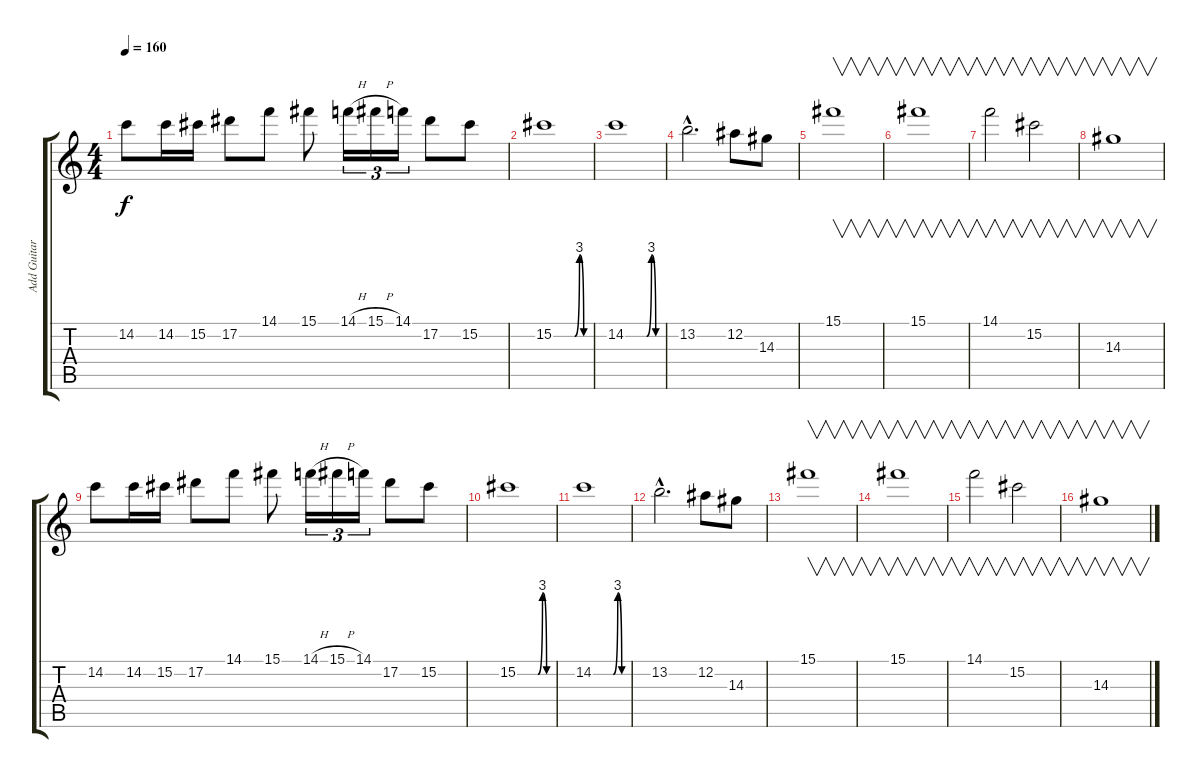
\track ("Add Guitar 2" "Add Guitar") {instrument distortionguitar}
\staff {score tabs}
\tuning (Eb4 Bb3 Gb3 Db3 Ab2 Eb2) {hide}
\ts (4 4)
\tempo 160
\clef g2
\ks c
14.2.8{dy f} 14.2.16 15.2.16 17.2.8 14.1.8 15.1.8 14.1{h}.16{tu (3 2)} 15.1{h}.16{tu (3 2)} 14.1.16{tu (3 2)} 17.2.8 15.2.8 |
15.2{be (custom 0 0 35 0 43 12 50 0 60 0)}.1 |
14.2{be (custom 0 0 35 0 43 12 50 0 60 0)}.1 |
13.2{hac}.2{d} 12.2.8 14.3.8 |
15.1.1{v} |
15.1.1{v} |
14.1.2{v} 15.2.2{v} |
14.3.1{v} |
14.2.8 14.2.16 15.2.16 17.2.8 14.1.8 15.1.8 14.1{h}.16{tu (3 2)} 15.1{h}.16{tu (3 2)} 14.1.16{tu (3 2)} 17.2.8 15.2.8 |
15.2{be (custom 0 0 35 0 43 12 50 0 60 0)}.1 |
14.2{be (custom 0 0 35 0 43 12 50 0 60 0)}.1 |
13.2{hac}.2{d} 12.2.8 14.3.8 |
15.1.1{v} |
15.1.1{v} |
14.1.2{v} 15.2.2{v} |
14.3.1{v}
